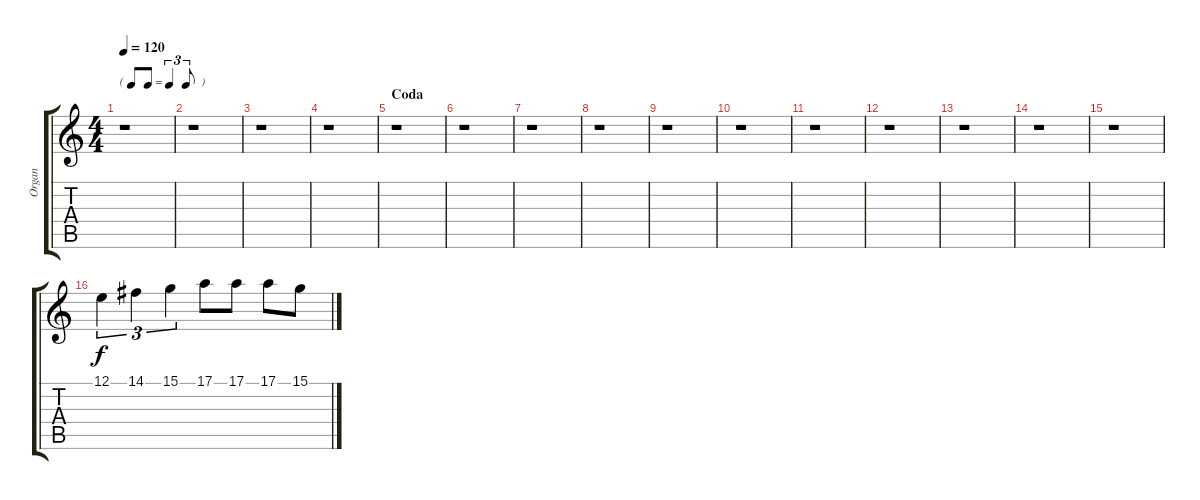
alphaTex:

\track ("Organ" "Organ") {instrument fx3crystal}
\staff {score tabs}
\tuning (E4 B3 G3 D3 A2 E2) {hide}
\ts (4 4)
\tf triplet8th
\tempo 120
\clef g2
\ks c
r.1{dy ff} |
r.1 |
r.1 |
r.1 |
\section ("" "Coda")
r.1 |
r.1 |
r.1 |
r.1 |
r.1 |
r.1 |
r.1 |
r.1 |
r.1 |
r.1 |
r.1 |
12.1.4{tu (3 2) dy f volume 14 instrument drawbarorgan} 14.1.4{tu (3 2)} 15.1.4{tu (3 2)} 17.1.8 17.1.8 17.1.8 15.1.8
